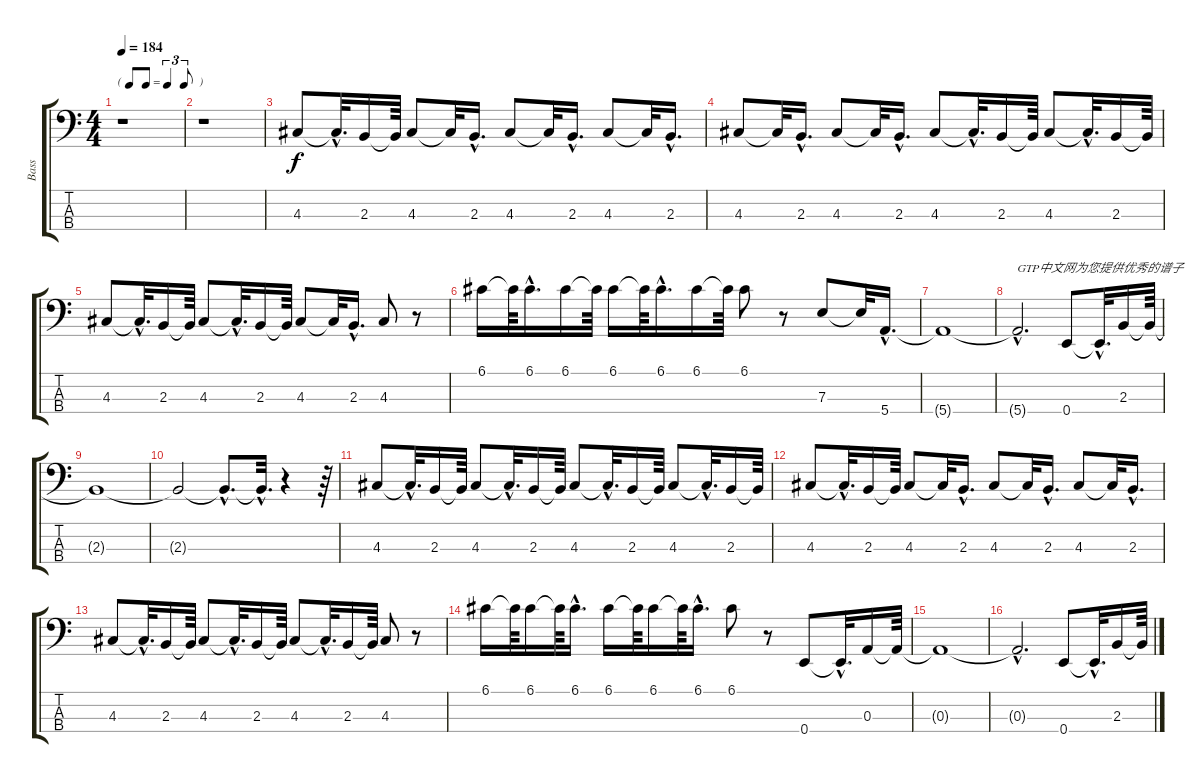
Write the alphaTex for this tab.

\track ("Bass" "Bass") {instrument electricbasspick}
\staff {score tabs}
\tuning (G2 D2 A1 E1) {hide}
\ts (4 4)
\tf triplet8th
\tempo 184
\clef f4
\ks c
r.1{dy f instrument electricbasspick} |
r.1 |
4.3.8 4.3{hac t}.32{d} 2.3.16 2.3{t}.64 4.3.8 4.3{t}.32 2.3{hac}.16{d} 4.3.8 4.3{t}.32 2.3{hac}.16{d} 4.3.8 4.3{t}.32 2.3{hac}.16{d} |
4.3.8 4.3{t}.32 2.3{hac}.16{d} 4.3.8 4.3{t}.32 2.3{hac}.16{d} 4.3.8 4.3{hac t}.32{d} 2.3.16 2.3{t}.64 4.3.8 4.3{hac t}.32{d} 2.3.16 2.3{t}.64 |
4.3.8 4.3{hac t}.32{d} 2.3.16 2.3{t}.64 4.3.8 4.3{hac t}.32{d} 2.3.16 2.3{t}.64 4.3.8 4.3{t}.32 2.3{hac}.16{d} 4.3.8 r.8 |
6.1.16 6.1{t}.64 6.1{hac}.16{d} 6.1.16 6.1{t}.64 6.1.16 6.1{t}.64 6.1{hac}.16{d} 6.1.16 6.1{t}.64 6.1.8 r.8 7.3.8 7.3{t}.32 5.4{hac}.16{d} |
5.4{t}.1 |
5.4{hac t}.2{d txt "GTP中文网为您提供优秀的谱子"} 0.4.8 0.4{hac t}.32{d} 2.3.16 2.3{t}.64 |
2.3{t}.1 |
2.3{t}.2 2.3{hac t}.8{d} 2.3{hac t}.32{d} r.4 r.64 |
4.3.8 4.3{hac t}.32{d} 2.3.16 2.3{t}.64 4.3.8 4.3{hac t}.32{d} 2.3.16 2.3{t}.64 4.3.8 4.3{hac t}.32{d} 2.3.16 2.3{t}.64 4.3.8 4.3{hac t}.32{d} 2.3.16 2.3{t}.64 |
4.3.8 4.3{hac t}.32{d} 2.3.16 2.3{t}.64 4.3.8 4.3{t}.32 2.3{hac}.16{d} 4.3.8 4.3{t}.32 2.3{hac}.16{d} 4.3.8 4.3{t}.32 2.3{hac}.16{d} |
4.3.8 4.3{hac t}.32{d} 2.3.16 2.3{t}.64 4.3.8 4.3{hac t}.32{d} 2.3.16 2.3{t}.64 4.3.8 4.3{hac t}.32{d} 2.3.16 2.3{t}.64 4.3.8 r.8 |
6.1.16 6.1{t}.64 6.1.16 6.1{t}.64 6.1{hac}.16{d} 6.1.16 6.1{t}.64 6.1.16 6.1{t}.64 6.1{hac}.16{d} 6.1.8 r.8 0.4.8 0.4{hac t}.32{d} 0.3.16 0.3{t}.64 |
0.3{t}.1 |
0.3{hac t}.2{d} 0.4.8 0.4{hac t}.32{d} 2.3.16 2.3{t}.64
